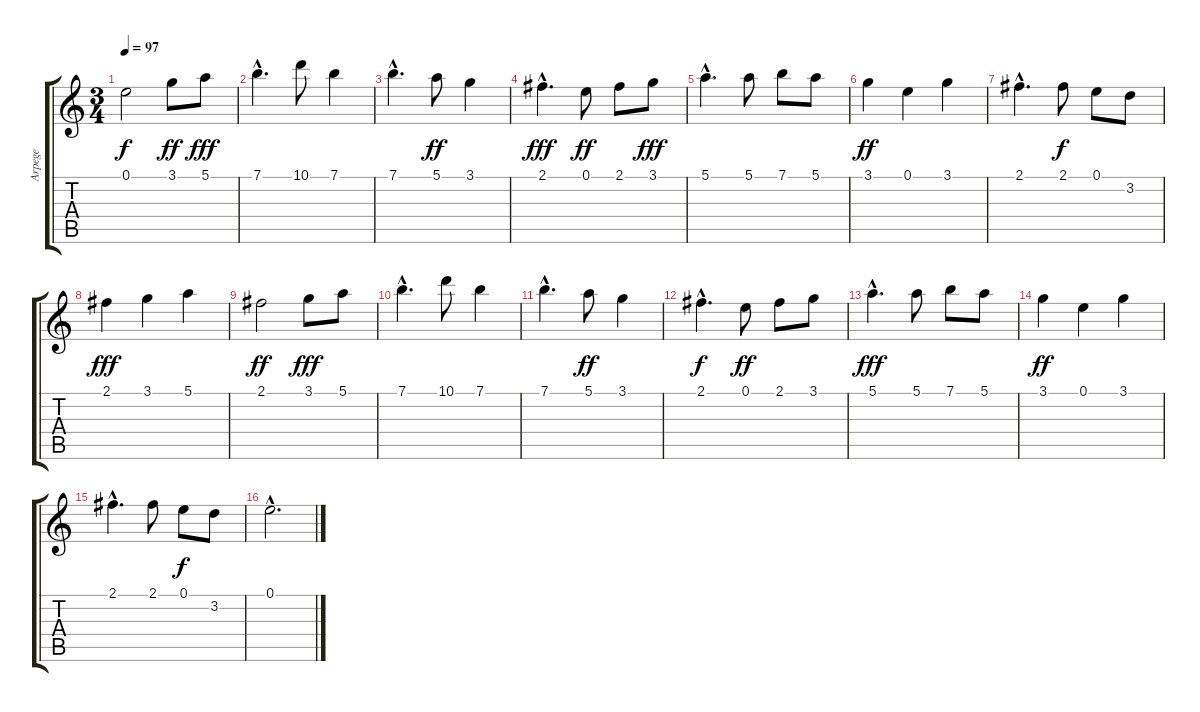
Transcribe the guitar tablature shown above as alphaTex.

\track ("Arpege" "Arpege") {instrument acousticguitarnylon}
\staff {score tabs}
\tuning (E4 B3 G3 D3 A2 E2) {hide}
\ts (3 4)
\tempo 97
\clef g2
\ks c
0.1.2{dy f} 3.1.8{dy ff} 5.1.8{dy fff} |
7.1{hac}.4{d} 10.1.8 7.1.4 |
7.1{hac}.4{d} 5.1.8{dy ff} 3.1.4 |
2.1{hac}.4{d dy fff} 0.1.8{dy ff} 2.1.8 3.1.8{dy fff} |
5.1{hac}.4{d} 5.1.8 7.1.8 5.1.8 |
3.1.4{dy ff} 0.1.4 3.1.4 |
2.1{hac}.4{d} 2.1.8{dy f} 0.1.8 3.2.8 |
2.1.4{dy fff} 3.1.4 5.1.4 |
2.1.2{dy ff} 3.1.8{dy fff} 5.1.8 |
7.1{hac}.4{d} 10.1.8 7.1.4 |
7.1{hac}.4{d} 5.1.8{dy ff} 3.1.4 |
2.1{hac}.4{d dy f} 0.1.8{dy ff} 2.1.8 3.1.8 |
5.1{hac}.4{d dy fff} 5.1.8 7.1.8 5.1.8 |
3.1.4{dy ff} 0.1.4 3.1.4 |
2.1{hac}.4{d} 2.1.8 0.1.8{dy f} 3.2.8 |
0.1{hac}.2{d}
